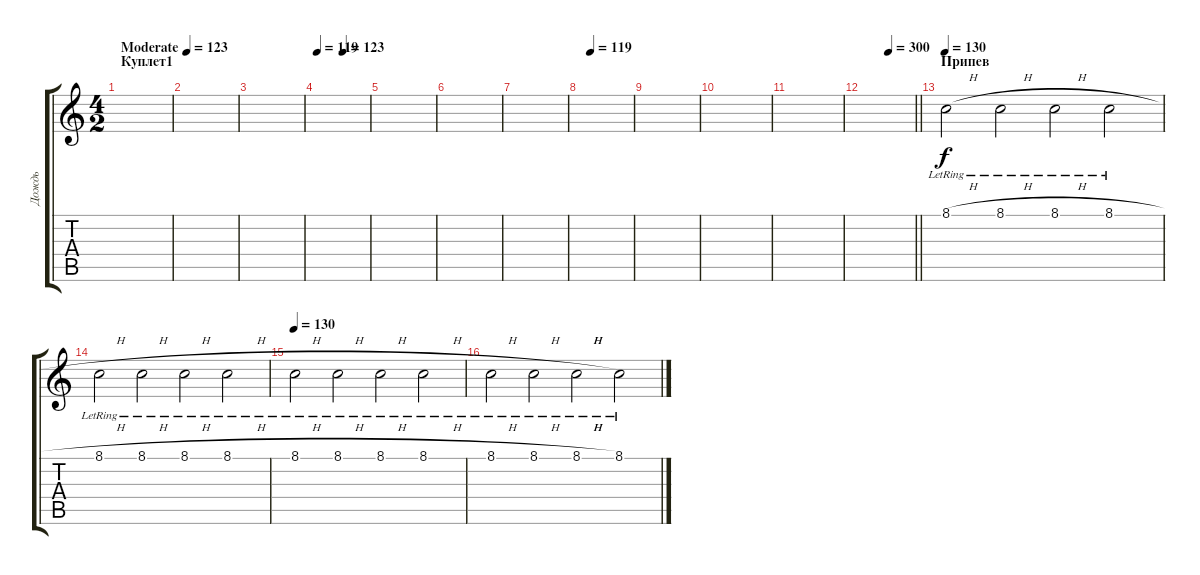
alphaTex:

\track ("Дождь" "Дождь") {instrument seashore}
\staff {score tabs}
\tuning (E4 B3 G3 D3 A2 E2) {hide}
\ts (4 2)
\section ("" "Куплет1")
\tempo (123 "Moderate")
\clef g2
\ks c
|
|
|
\tempo 119
\tempo (123 0.5)
|
|
|
|
\tempo (119 0.1875)
|
|
|
|
\tempo (300 0.5)
\barLineRight lightlight
|
\section ("" "Припев")
\tempo 130
8.1{h lr}.2 8.1{h lr}.2 8.1{h lr}.2 8.1{h lr}.2 |
8.1{h lr}.2 8.1{h lr}.2 8.1{h lr}.2 8.1{h lr}.2 |
\tempo 130
8.1{h lr}.2 8.1{h lr}.2 8.1{h lr}.2 8.1{h lr}.2 |
8.1{h lr}.2 8.1{h lr}.2 8.1{h lr}.2 8.1{h lr}.2
